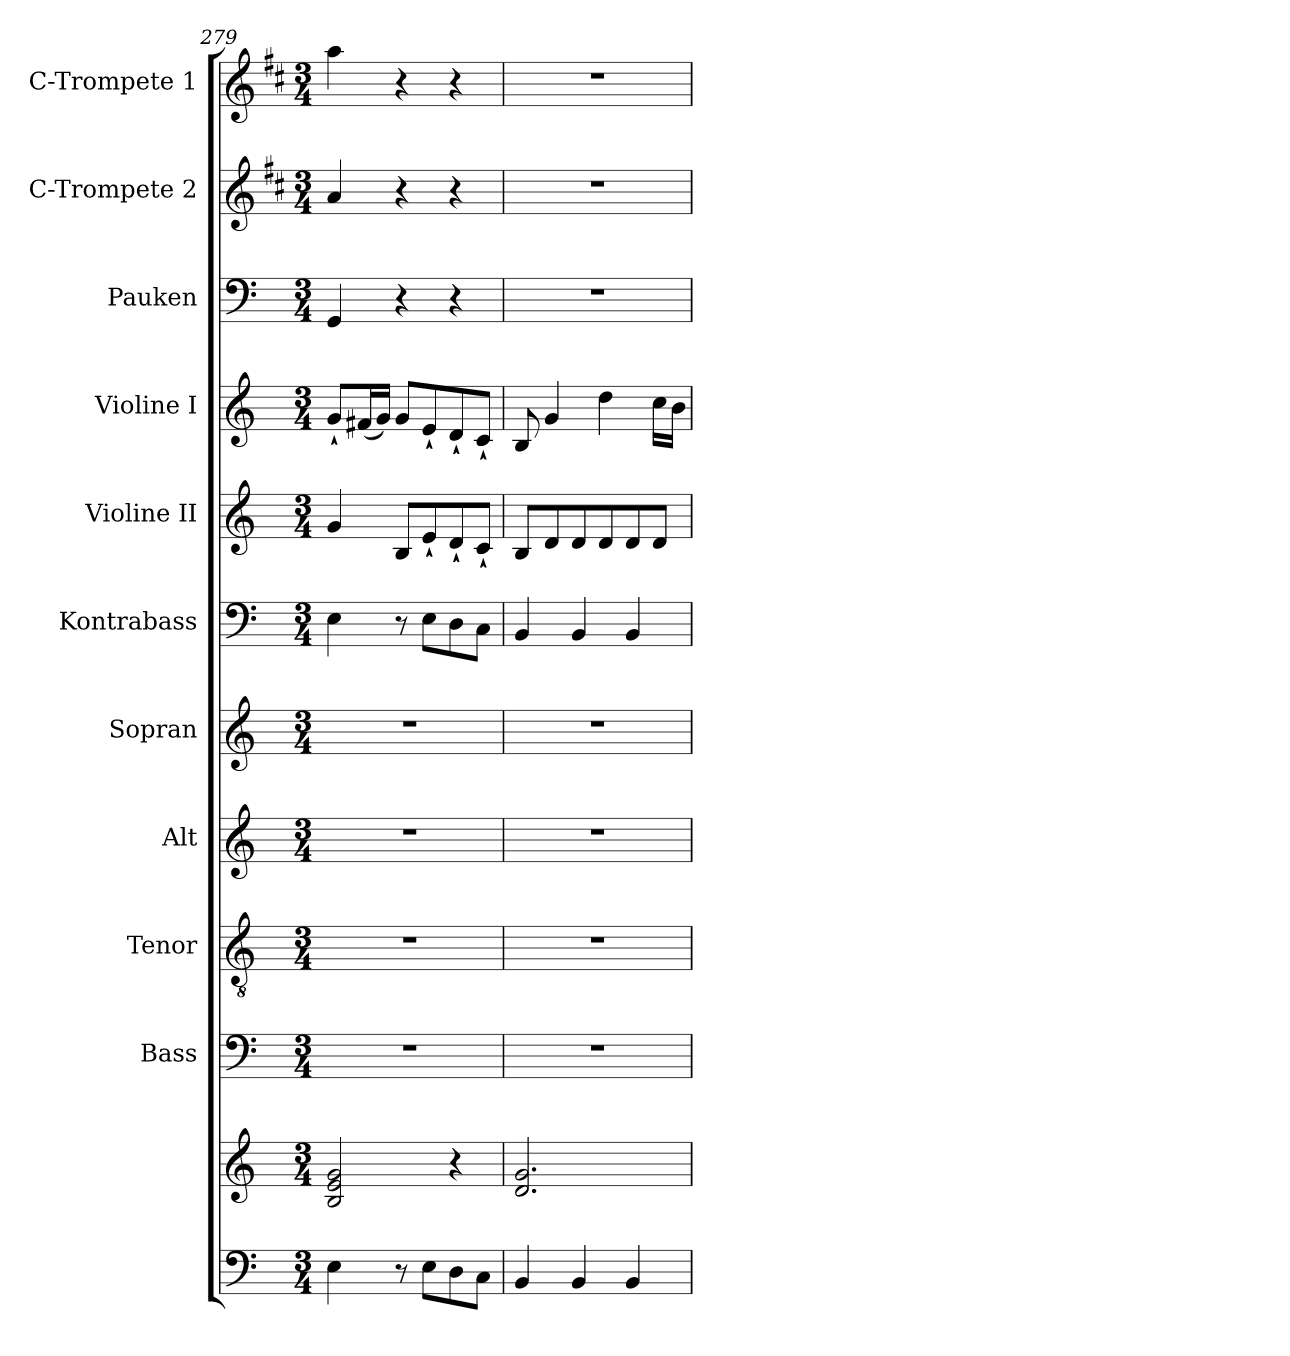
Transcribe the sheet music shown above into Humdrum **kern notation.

**kern	**kern	**kern	**kern	**kern	**kern	**kern	**kern	**kern	**kern	**kern	**kern
*part11	*part11	*part10	*part9	*part8	*part7	*part6	*part5	*part4	*part3	*part2	*part1
*staff12	*staff11	*staff10	*staff9	*staff8	*staff7	*staff6	*staff5	*staff4	*staff3	*staff2	*staff1
*	*	*I"Bass	*I"Tenor	*I"Alt	*I"Sopran	*I"Kontrabass	*I"Violine II	*I"Violine I	*I"Pauken	*I"C-Trompete 2	*I"C-Trompete 1
*	*	*I'B.	*I'T.	*I'A.	*I'S.	*I'Kb.	*I'Vl. II	*I'Vl. I	*I'Pk.	*I'C Trp. 2	*I'C Trp. 1
*clefF4	*clefG2	*clefF4	*clefGv2	*clefG2	*clefG2	*clefF4	*clefG2	*clefG2	*clefF4	*clefG2	*clefG2
*	*	*	*	*	*	*ITrd7c12	*	*	*	*ITrd1c2	*ITrd1c2
*k[]	*k[]	*k[]	*k[]	*k[]	*k[]	*k[]	*k[]	*k[]	*k[]	*k[]	*k[]
*C:	*C:	*C:	*C:	*C:	*C:	*C:	*C:	*C:	*C:	*C:	*C:
*M3/4	*M3/4	*M3/4	*M3/4	*M3/4	*M3/4	*M3/4	*M3/4	*M3/4	*M3/4	*M3/4	*M3/4
=279	=279	=279	=279	=279	=279	=279	=279	=279	=279	=279	=279
4E\	2B/ 2e/ 2g/	2.r	2.r	2.r	2.r	4EE\	4g/	8g`</L	4GG/	4g/	4gg\
.	.	.	.	.	.	.	.	(<16f#X/L	.	.	.
.	.	.	.	.	.	.	.	16g/JJ)	.	.	.
8r	.	.	.	.	.	8r	8B/L	8g/L	4r	4r	4r
8E\L	.	.	.	.	.	8EE\L	8e`</	8e`</	.	.	.
8D\	4r	.	.	.	.	8DD\	8d`</	8d`</	4r	4r	4r
8C\J	.	.	.	.	.	8CC\J	8c`</J	8c`</J	.	.	.
!!LO:PB:g=z
=280	=280	=280	=280	=280	=280	=280	=280	=280	=280	=280	=280
4BB/	2.d/ 2.g/	2.r	2.r	2.r	2.r	4BBB/	8B/L	8B/	2.r	2.r	2.r
.	.	.	.	.	.	.	8d/	4g/	.	.	.
4BB/	.	.	.	.	.	4BBB/	8d/	.	.	.	.
.	.	.	.	.	.	.	8d/	4dd\	.	.	.
4BB/	.	.	.	.	.	4BBB/	8d/	.	.	.	.
.	.	.	.	.	.	.	8d/J	16cc\LL	.	.	.
.	.	.	.	.	.	.	.	16b\JJ	.	.	.
=	=	=	=	=	=	=	=	=	=	=	=
*-	*-	*-	*-	*-	*-	*-	*-	*-	*-	*-	*-
